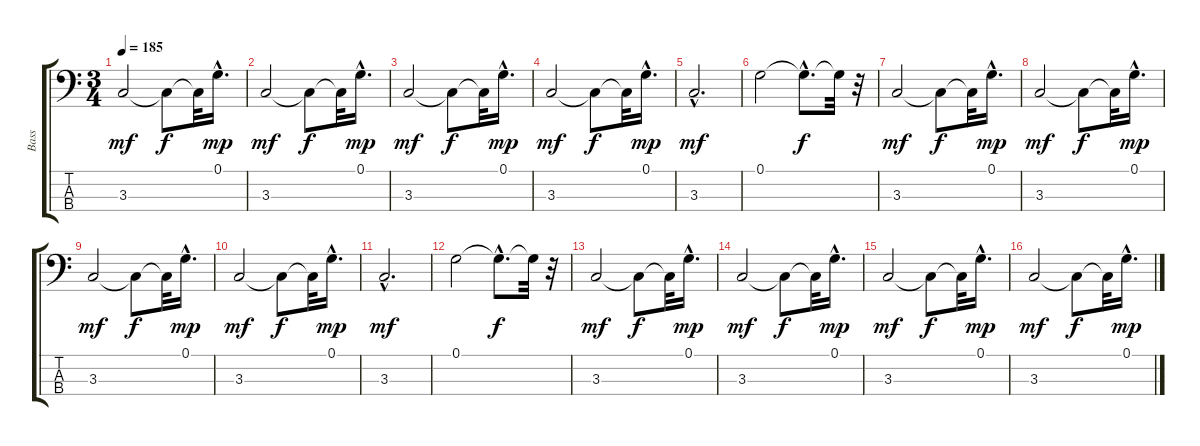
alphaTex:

\track ("Bass   " "Bass   ") {instrument acousticbass}
\staff {score tabs}
\tuning (G2 D2 A1 E1) {hide}
\ts (3 4)
\tempo 185
\clef f4
\ks c
3.3.2{dy mf} 3.3{t}.8{dy f} 3.3{t}.32 0.1{hac}.16{d dy mp} |
3.3.2{dy mf} 3.3{t}.8{dy f} 3.3{t}.32 0.1{hac}.16{d dy mp} |
3.3.2{dy mf} 3.3{t}.8{dy f} 3.3{t}.32 0.1{hac}.16{d dy mp} |
3.3.2{dy mf} 3.3{t}.8{dy f} 3.3{t}.32 0.1{hac}.16{d dy mp} |
3.3{hac}.2{d dy mf} |
0.1.2 0.1{hac t}.8{d dy f} 0.1{t}.32 r.32 |
3.3.2{dy mf} 3.3{t}.8{dy f} 3.3{t}.32 0.1{hac}.16{d dy mp} |
3.3.2{dy mf} 3.3{t}.8{dy f} 3.3{t}.32 0.1{hac}.16{d dy mp} |
3.3.2{dy mf} 3.3{t}.8{dy f} 3.3{t}.32 0.1{hac}.16{d dy mp} |
3.3.2{dy mf} 3.3{t}.8{dy f} 3.3{t}.32 0.1{hac}.16{d dy mp} |
3.3{hac}.2{d dy mf} |
0.1.2 0.1{hac t}.8{d dy f} 0.1{t}.32 r.32 |
3.3.2{dy mf} 3.3{t}.8{dy f} 3.3{t}.32 0.1{hac}.16{d dy mp} |
3.3.2{dy mf} 3.3{t}.8{dy f} 3.3{t}.32 0.1{hac}.16{d dy mp} |
3.3.2{dy mf} 3.3{t}.8{dy f} 3.3{t}.32 0.1{hac}.16{d dy mp} |
3.3.2{dy mf} 3.3{t}.8{dy f} 3.3{t}.32 0.1{hac}.16{d dy mp}
